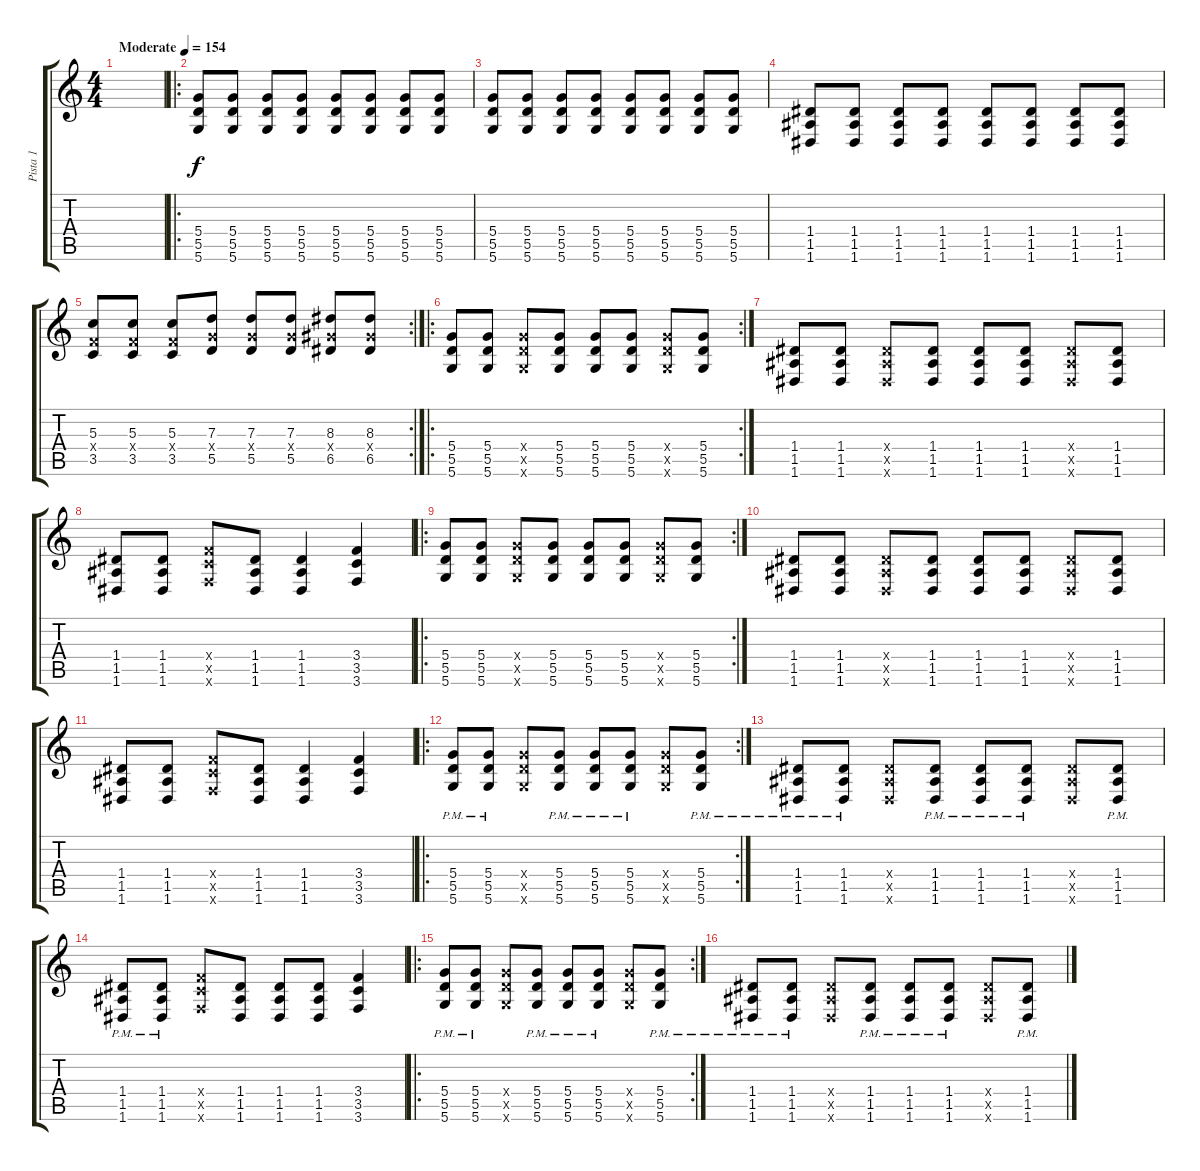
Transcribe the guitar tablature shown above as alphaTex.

\track ("Pista 1" "Pista 1") {instrument distortionguitar}
\staff {score tabs}
\tuning (E4 B3 G3 D3 A2 D2) {hide}
\ts (4 4)
\tempo (154 "Moderate")
\clef g2
\ks c
|
\ro
(5.4 5.5 5.6).8 (5.4 5.5 5.6).8 (5.4 5.5 5.6).8 (5.4 5.5 5.6).8 (5.4 5.5 5.6).8 (5.4 5.5 5.6).8 (5.4 5.5 5.6).8 (5.4 5.5 5.6).8 |
(5.4 5.5 5.6).8 (5.4 5.5 5.6).8 (5.4 5.5 5.6).8 (5.4 5.5 5.6).8 (5.4 5.5 5.6).8 (5.4 5.5 5.6).8 (5.4 5.5 5.6).8 (5.4 5.5 5.6).8 |
(1.4 1.5 1.6).8 (1.4 1.5 1.6).8 (1.4 1.5 1.6).8 (1.4 1.5 1.6).8 (1.4 1.5 1.6).8 (1.4 1.5 1.6).8 (1.4 1.5 1.6).8 (1.4 1.5 1.6).8 |
\rc 2
(5.3 3.4{x} 3.5).8 (5.3 3.4{x} 3.5).8 (5.3 3.4{x} 3.5).8 (7.3 5.4{x} 5.5).8 (7.3 5.4{x} 5.5).8 (7.3 5.4{x} 5.5).8 (8.3 6.4{x} 6.5).8 (8.3 6.4{x} 6.5).8 |
\ro
\rc 2
(5.4 5.5 5.6).8 (5.4 5.5 5.6).8 (5.4{x} 5.5{x} 5.6{x}).8 (5.4 5.5 5.6).8 (5.4 5.5 5.6).8 (5.4 5.5 5.6).8 (5.4{x} 5.5{x} 5.6{x}).8 (5.4 5.5 5.6).8 |
(1.4 1.5 1.6).8 (1.4 1.5 1.6).8 (1.4{x} 1.5{x} 1.6{x}).8 (1.4 1.5 1.6).8 (1.4 1.5 1.6).8 (1.4 1.5 1.6).8 (1.4{x} 1.5{x} 1.6{x}).8 (1.4 1.5 1.6).8 |
(1.4 1.5 1.6).8 (1.4 1.5 1.6).8 (3.4{x} 3.5{x} 3.6{x}).8 (1.4 1.5 1.6).8 (1.4 1.5 1.6).4 (3.4 3.5 3.6).4 |
\ro
\rc 2
(5.4 5.5 5.6).8 (5.4 5.5 5.6).8 (5.4{x} 5.5{x} 5.6{x}).8 (5.4 5.5 5.6).8 (5.4 5.5 5.6).8 (5.4 5.5 5.6).8 (5.4{x} 5.5{x} 5.6{x}).8 (5.4 5.5 5.6).8 |
(1.4 1.5 1.6).8 (1.4 1.5 1.6).8 (1.4{x} 1.5{x} 1.6{x}).8 (1.4 1.5 1.6).8 (1.4 1.5 1.6).8 (1.4 1.5 1.6).8 (1.4{x} 1.5{x} 1.6{x}).8 (1.4 1.5 1.6).8 |
(1.4 1.5 1.6).8 (1.4 1.5 1.6).8 (3.4{x} 3.5{x} 3.6{x}).8 (1.4 1.5 1.6).8 (1.4 1.5 1.6).4 (3.4 3.5 3.6).4 |
\ro
\rc 2
(5.4{pm} 5.5{pm} 5.6{pm}).8 (5.4{pm} 5.5{pm} 5.6{pm}).8 (5.4{x} 5.5{x} 5.6{x}).8 (5.4{pm} 5.5{pm} 5.6{pm}).8 (5.4{pm} 5.5{pm} 5.6{pm}).8 (5.4{pm} 5.5{pm} 5.6{pm}).8 (5.4{x} 5.5{x} 5.6{x}).8 (5.4{pm} 5.5{pm} 5.6{pm}).8 |
(1.4{pm} 1.5{pm} 1.6{pm}).8 (1.4{pm} 1.5{pm} 1.6{pm}).8 (1.4{x} 1.5{x} 1.6{x}).8 (1.4{pm} 1.5{pm} 1.6{pm}).8 (1.4{pm} 1.5{pm} 1.6{pm}).8 (1.4{pm} 1.5{pm} 1.6{pm}).8 (1.4{x} 1.5{x} 1.6{x}).8 (1.4{pm} 1.5{pm} 1.6{pm}).8 |
(1.4{pm} 1.5{pm} 1.6{pm}).8 (1.4{pm} 1.5{pm} 1.6{pm}).8 (3.4{x} 3.5{x} 3.6{x}).8 (1.4 1.5 1.6).8 (1.4 1.5 1.6).8 (1.4 1.5 1.6).8 (3.4 3.5 3.6).4 |
\ro
\rc 2
(5.4{pm} 5.5{pm} 5.6{pm}).8 (5.4{pm} 5.5{pm} 5.6{pm}).8 (5.4{x} 5.5{x} 5.6{x}).8 (5.4{pm} 5.5{pm} 5.6{pm}).8 (5.4{pm} 5.5{pm} 5.6{pm}).8 (5.4{pm} 5.5{pm} 5.6{pm}).8 (5.4{x} 5.5{x} 5.6{x}).8 (5.4{pm} 5.5{pm} 5.6{pm}).8 |
(1.4{pm} 1.5{pm} 1.6{pm}).8 (1.4{pm} 1.5{pm} 1.6{pm}).8 (1.4{x} 1.5{x} 1.6{x}).8 (1.4{pm} 1.5{pm} 1.6{pm}).8 (1.4{pm} 1.5{pm} 1.6{pm}).8 (1.4{pm} 1.5{pm} 1.6{pm}).8 (1.4{x} 1.5{x} 1.6{x}).8 (1.4{pm} 1.5{pm} 1.6{pm}).8
